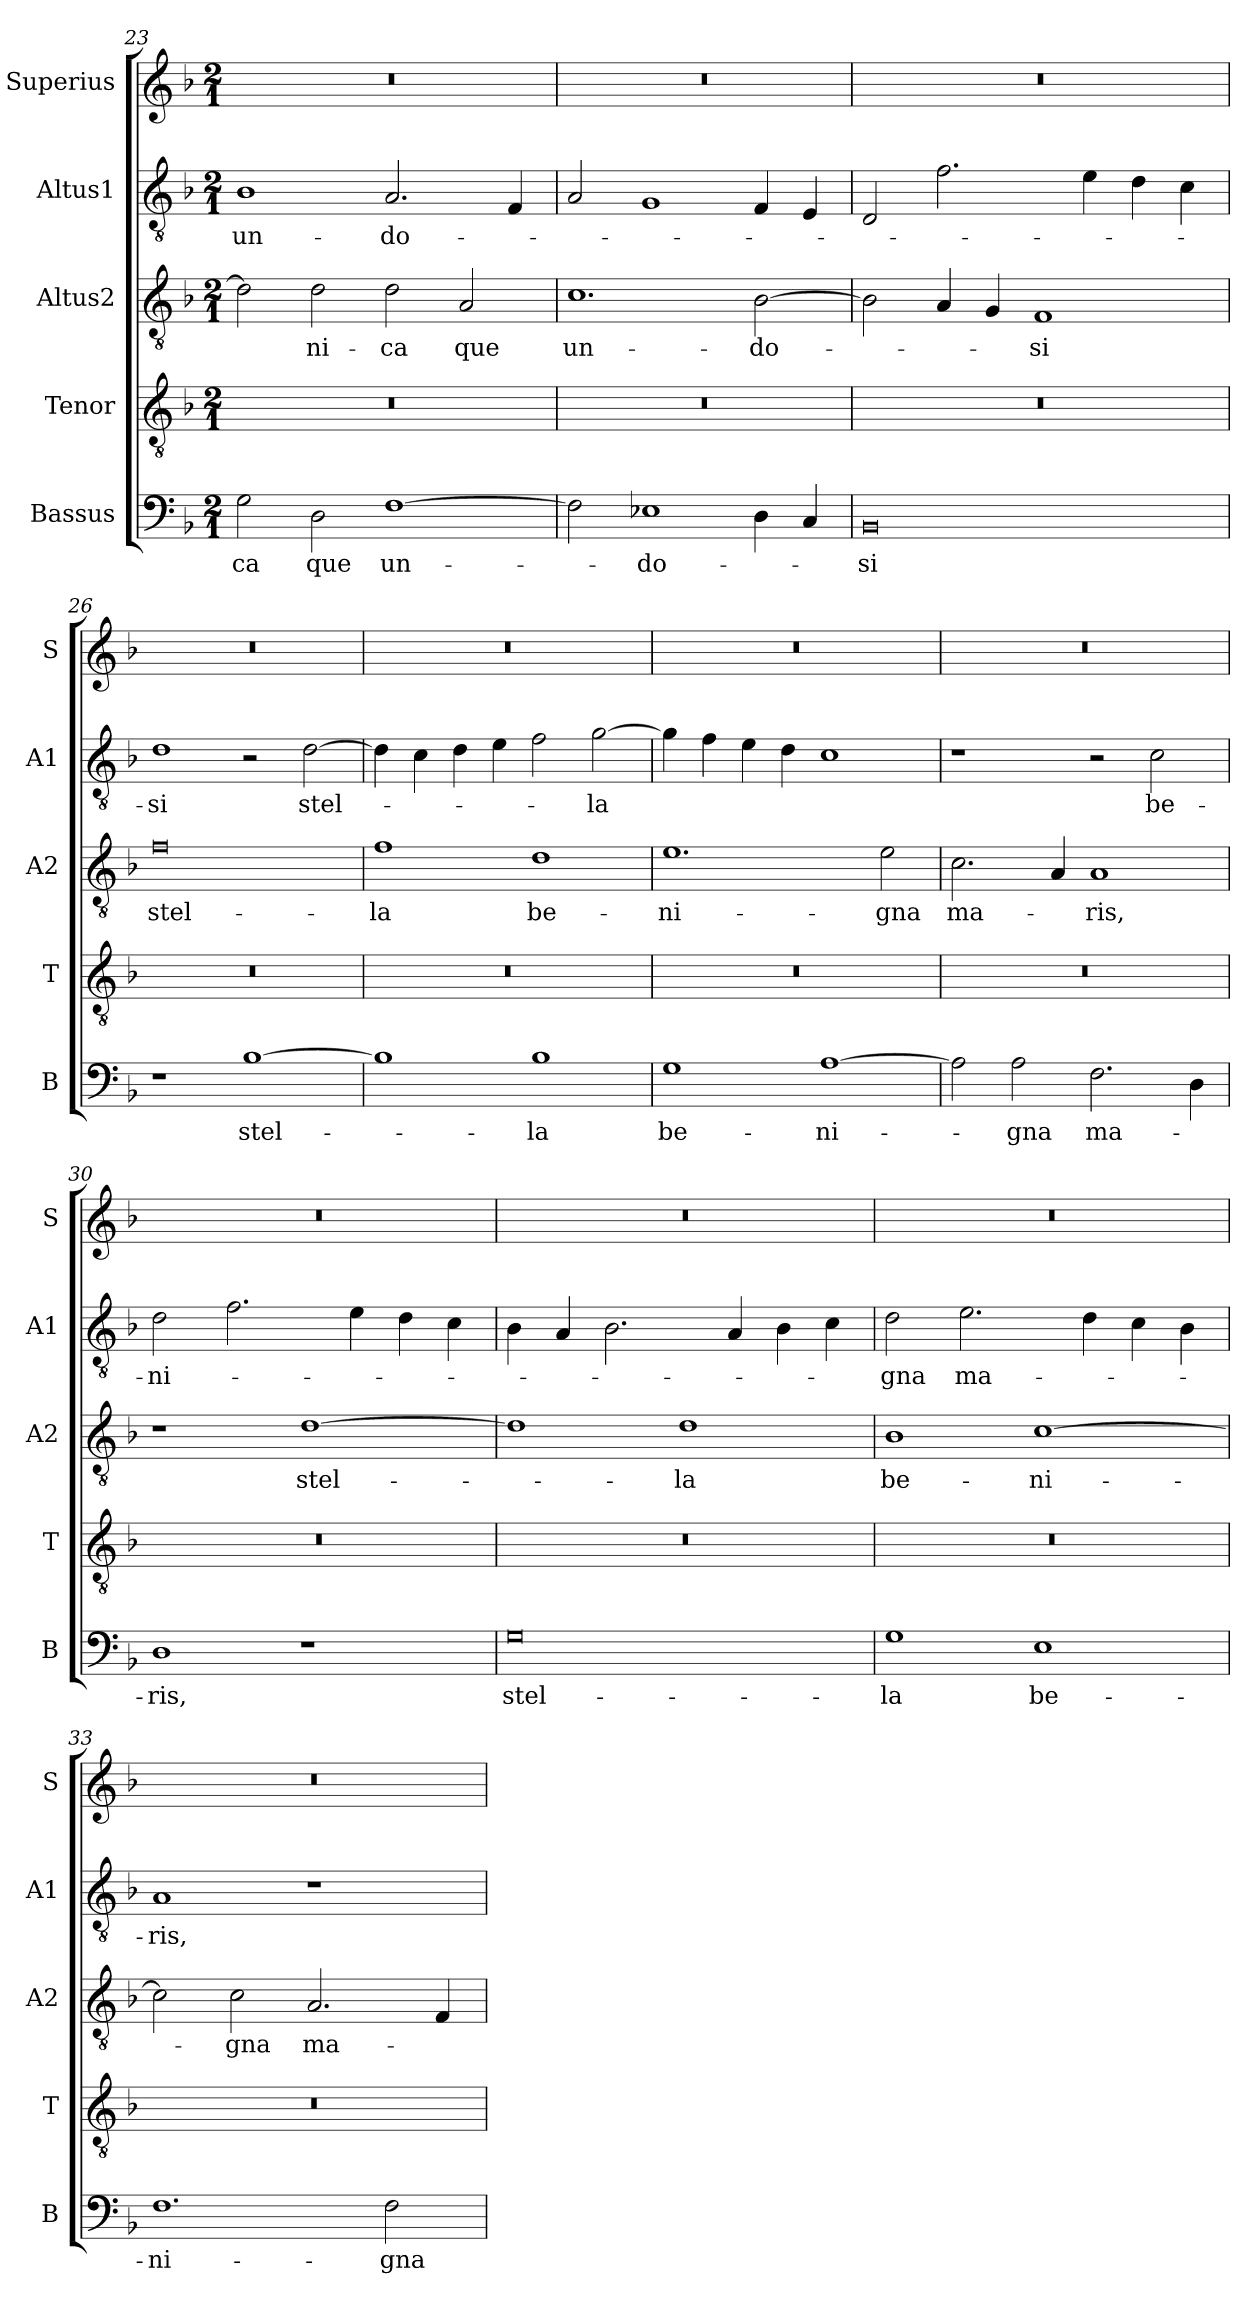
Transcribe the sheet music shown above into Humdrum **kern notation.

**kern	**text	**kern	**kern	**text	**kern	**text	**kern
*part5	*part5	*part4	*part3	*part3	*part2	*part2	*part1
*staff5	*staff5	*staff4	*staff3	*staff3	*staff2	*staff2	*staff1
*I"Bassus	*	*I"Tenor	*I"Altus2	*	*I"Altus1	*	*I"Superius
*I'B	*	*I'T	*I'A2	*	*I'A1	*	*I'S
*clefF4	*	*clefGv2	*clefGv2	*	*clefGv2	*	*clefG2
*k[b-]	*	*k[b-]	*k[b-]	*	*k[b-]	*	*k[b-]
*M2/1	*	*M2/1	*M2/1	*	*M2/1	*	*M2/1
=23	=23	=23	=23	=23	=23	=23	=23
2G\	-ca	0r	2d\]	.	1B-	un-	0r
2D\	que	.	2d\	-ni-	.	.	.
[1F	un-	.	2d\	-ca	2.A/	-do-	.
.	.	.	2A/	que	.	.	.
.	.	.	.	.	4F/	.	.
=24	=24	=24	=24	=24	=24	=24	=24
2F\]	.	0r	1.c	un-	2A/	.	0r
1E-X	-do-	.	.	.	1G	.	.
4D\	.	.	[2B-\	-do-	4F/	.	.
4C/	.	.	.	.	4E/	.	.
=25	=25	=25	=25	=25	=25	=25	=25
0BB-	-si	0r	2B-\]	.	2D/	.	0r
.	.	.	4A/	.	2.f\	.	.
.	.	.	4G/	.	.	.	.
.	.	.	1F	-si	.	.	.
.	.	.	.	.	4e\	.	.
.	.	.	.	.	4d\	.	.
.	.	.	.	.	4c\	.	.
=26	=26	=26	=26	=26	=26	=26	=26
1r	.	0r	0f	stel-	1d	-si	0r
[1B-	stel-	.	.	.	2r	.	.
.	.	.	.	.	[2d\	stel-	.
=27	=27	=27	=27	=27	=27	=27	=27
1B-]	.	0r	1f	-la	4d\]	.	0r
.	.	.	.	.	4c\	.	.
.	.	.	.	.	4d\	.	.
.	.	.	.	.	4e\	.	.
1B-	-la	.	1d	be-	2f\	.	.
.	.	.	.	.	[2g\	-la	.
=28	=28	=28	=28	=28	=28	=28	=28
1G	be-	0r	1.e	-ni-	4g\]	.	0r
.	.	.	.	.	4f\	.	.
.	.	.	.	.	4e\	.	.
.	.	.	.	.	4d\	.	.
[1A	-ni-	.	.	.	1c	.	.
.	.	.	2e\	-gna	.	.	.
=29	=29	=29	=29	=29	=29	=29	=29
2A\]	.	0r	2.c\	ma-	1r	.	0r
2A\	-gna	.	.	.	.	.	.
.	.	.	4A/	.	.	.	.
2.F\	ma-	.	1A	-ris,	2r	.	.
.	.	.	.	.	2c\	be-	.
4D\	.	.	.	.	.	.	.
=30	=30	=30	=30	=30	=30	=30	=30
1D	-ris,	0r	1r	.	2d\	-ni-	0r
.	.	.	.	.	2.f\	.	.
1r	.	.	[1d	stel-	.	.	.
.	.	.	.	.	4e\	.	.
.	.	.	.	.	4d\	.	.
.	.	.	.	.	4c\	.	.
=31	=31	=31	=31	=31	=31	=31	=31
0G	stel-	0r	1d]	.	4B-\	.	0r
.	.	.	.	.	4A/	.	.
.	.	.	.	.	2.B-\	.	.
.	.	.	1d	-la	.	.	.
.	.	.	.	.	4A/	.	.
.	.	.	.	.	4B-\	.	.
.	.	.	.	.	4c\	.	.
=32	=32	=32	=32	=32	=32	=32	=32
1G	-la	0r	1B-	be-	2d\	-gna	0r
.	.	.	.	.	2.e\	ma-	.
1E	be-	.	[1c	-ni-	.	.	.
.	.	.	.	.	4d\	.	.
.	.	.	.	.	4c\	.	.
.	.	.	.	.	4B-\	.	.
=33	=33	=33	=33	=33	=33	=33	=33
1.F	-ni-	0r	2c\]	.	1A	-ris,	0r
.	.	.	2c\	-gna	.	.	.
.	.	.	2.A/	ma-	1r	.	.
2F\	-gna	.	.	.	.	.	.
.	.	.	4F/	.	.	.	.
=	=	=	=	=	=	=	=
*-	*-	*-	*-	*-	*-	*-	*-
